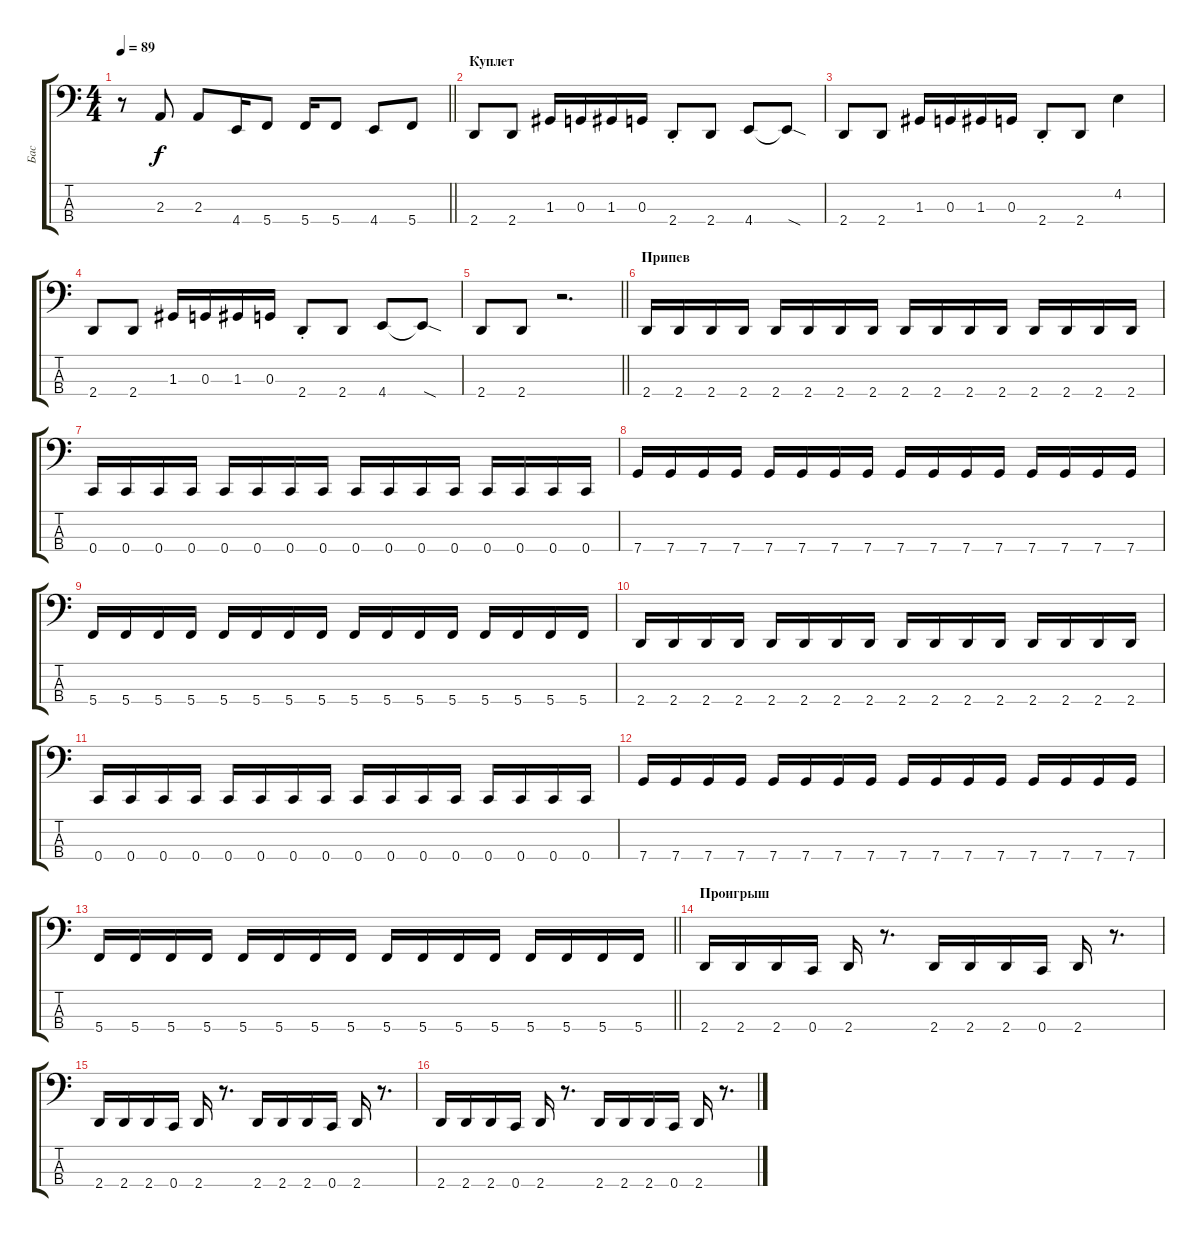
\track ("Бас" "Бас") {instrument electricbasspick}
\staff {score tabs}
\tuning (F2 C2 G1 C1) {hide}
\ts (4 4)
\tempo 89
\clef f4
\barLineRight lightlight
\ks c
r.8{dy f} 2.3.8 2.3.8 4.4.16 5.4.8 5.4.16 5.4.8 4.4.8 5.4.8 |
\section ("" "Куплет")
2.4.8 2.4.8 1.3.16 0.3.16 1.3.16 0.3.16 2.4{st}.8 2.4.8 4.4.8 4.4{sod t}.8 |
2.4.8 2.4.8 1.3.16 0.3.16 1.3.16 0.3.16 2.4{st}.8 2.4.8 4.2.4 |
2.4.8 2.4.8 1.3.16 0.3.16 1.3.16 0.3.16 2.4{st}.8 2.4.8 4.4.8 4.4{sod t}.8 |
\barLineRight lightlight
2.4.8 2.4.8 r.2{d} |
\section ("" "Припев")
2.4.16 2.4.16 2.4.16 2.4.16 2.4.16 2.4.16 2.4.16 2.4.16 2.4.16 2.4.16 2.4.16 2.4.16 2.4.16 2.4.16 2.4.16 2.4.16 |
0.4.16 0.4.16 0.4.16 0.4.16 0.4.16 0.4.16 0.4.16 0.4.16 0.4.16 0.4.16 0.4.16 0.4.16 0.4.16 0.4.16 0.4.16 0.4.16 |
7.4.16 7.4.16 7.4.16 7.4.16 7.4.16 7.4.16 7.4.16 7.4.16 7.4.16 7.4.16 7.4.16 7.4.16 7.4.16 7.4.16 7.4.16 7.4.16 |
5.4.16 5.4.16 5.4.16 5.4.16 5.4.16 5.4.16 5.4.16 5.4.16 5.4.16 5.4.16 5.4.16 5.4.16 5.4.16 5.4.16 5.4.16 5.4.16 |
2.4.16 2.4.16 2.4.16 2.4.16 2.4.16 2.4.16 2.4.16 2.4.16 2.4.16 2.4.16 2.4.16 2.4.16 2.4.16 2.4.16 2.4.16 2.4.16 |
0.4.16 0.4.16 0.4.16 0.4.16 0.4.16 0.4.16 0.4.16 0.4.16 0.4.16 0.4.16 0.4.16 0.4.16 0.4.16 0.4.16 0.4.16 0.4.16 |
7.4.16 7.4.16 7.4.16 7.4.16 7.4.16 7.4.16 7.4.16 7.4.16 7.4.16 7.4.16 7.4.16 7.4.16 7.4.16 7.4.16 7.4.16 7.4.16 |
\barLineRight lightlight
5.4.16 5.4.16 5.4.16 5.4.16 5.4.16 5.4.16 5.4.16 5.4.16 5.4.16 5.4.16 5.4.16 5.4.16 5.4.16 5.4.16 5.4.16 5.4.16 |
\section ("" "Проигрыш")
2.4.16 2.4.16 2.4.16 0.4.16 2.4.16 r.8{d} 2.4.16 2.4.16 2.4.16 0.4.16 2.4.16 r.8{d} |
2.4.16 2.4.16 2.4.16 0.4.16 2.4.16 r.8{d} 2.4.16 2.4.16 2.4.16 0.4.16 2.4.16 r.8{d} |
2.4.16 2.4.16 2.4.16 0.4.16 2.4.16 r.8{d} 2.4.16 2.4.16 2.4.16 0.4.16 2.4.16 r.8{d}
